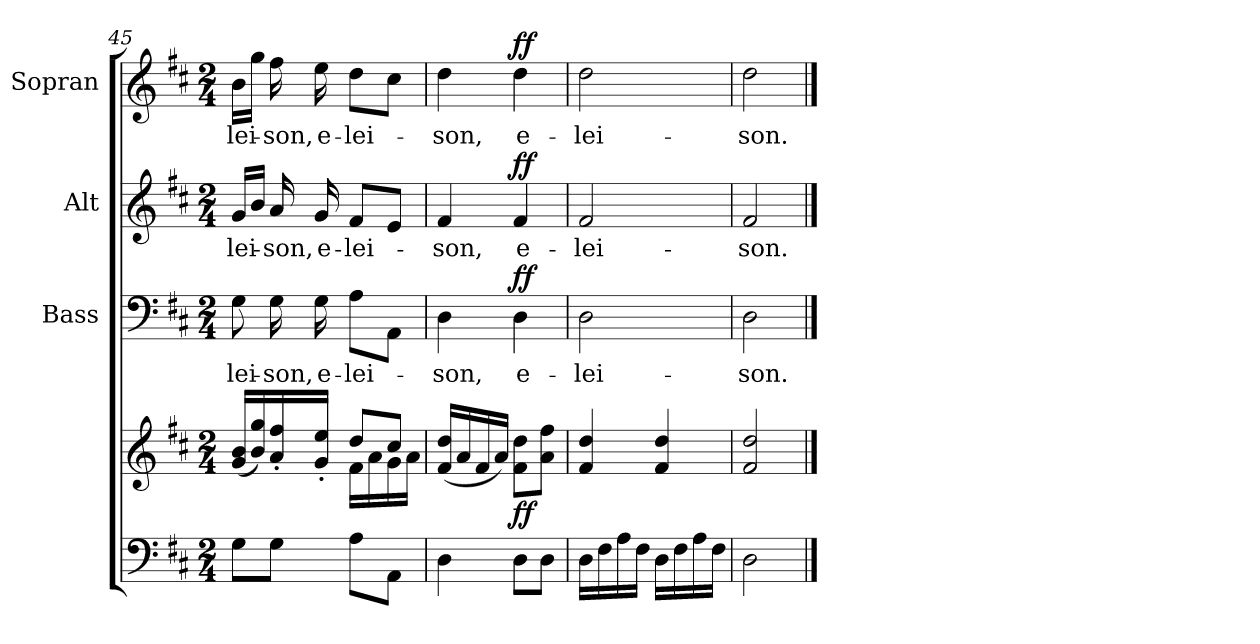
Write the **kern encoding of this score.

**kern	**kern	**dynam	**kern	**text	**dynam	**kern	**text	**dynam	**kern	**text	**dynam
*part4	*part4	*part4	*part3	*part3	*part3	*part2	*part2	*part2	*part1	*part1	*part1
*staff5	*staff4	*staff4/5	*staff3	*staff3	*staff3	*staff2	*staff2	*staff2	*staff1	*staff1	*staff1
*	*	*	*I"Bass	*	*	*I"Alt	*	*	*I"Sopran	*	*
*	*	*	*I'B.	*	*	*I'A.	*	*	*I'S.	*	*
*clefF4	*clefG2	*	*clefF4	*	*	*clefG2	*	*	*clefG2	*	*
*k[f#c#]	*k[f#c#]	*	*k[f#c#]	*	*	*k[f#c#]	*	*	*k[f#c#]	*	*
*D:	*D:	*	*D:	*	*	*D:	*	*	*D:	*	*
*M2/4	*M2/4	*	*M2/4	*	*	*M2/4	*	*	*M2/4	*	*
=45	=45	=45	=45	=45	=45	=45	=45	=45	=45	=45	=45
*	*^	*	*	*	*	*	*	*	*	*	*
!	!	!	!	!	!LO:LY:b	!	!	!LO:LY:b	!	!	!LO:LY:b	!
8G\L	(<16g/ 16b/LL	4ryy	.	8G\	-lei-	.	16g/LL	-lei-	.	16b\LL	-lei-	.
.	16b/ 16gg/)	.	.	.	.	.	16b/JJ	.	.	16gg\JJ	.	.
!	!	!	!	!	!LO:LY:b	!	!	!LO:LY:b	!	!	!LO:LY:b	!
8G\J	16a/'< 16ff#/'<	.	.	16G\	-son,	.	16a/	-son,	.	16ff#\	-son,	.
!	!	!	!	!	!LO:LY:b	!	!	!LO:LY:b	!	!	!LO:LY:b	!
.	16g/'< 16ee/'<JJ	.	.	16G\	e-	.	16g/	e-	.	16ee\	e-	.
!	!	!	!	!	!LO:LY:b	!	!	!LO:LY:b	!	!	!LO:LY:b	!
8A\L	8dd/L	16f#\LL	.	8A\L	-lei-	.	8f#/L	-lei-	.	8dd\L	-lei-	.
.	.	16a\	.	.	.	.	.	.	.	.	.	.
8AA\J	8cc#/J	16g\	.	8AA\J	.	.	8e/J	.	.	8cc#\J	.	.
.	.	16a\JJ	.	.	.	.	.	.	.	.	.	.
=46	=46	=46	=46	=46	=46	=46	=46	=46	=46	=46	=46	=46
!	!	!	!	!	!LO:LY:b	!	!	!LO:LY:b	!	!	!LO:LY:b	!
*	*v	*v	*	*	*	*	*	*	*	*	*	*
4D\	(<16f#/ 16dd/LL	.	4D\	-son,	.	4f#/	-son,	.	4dd\	-son,	.
.	16a/	.	.	.	.	.	.	.	.	.	.
.	16f#/	.	.	.	.	.	.	.	.	.	.
.	16a/JJ)	.	.	.	.	.	.	.	.	.	.
!	!	!LO:DY:b	!	!LO:LY:b	!LO:DY:a	!	!LO:LY:b	!LO:DY:a	!	!LO:LY:b	!LO:DY:a
8D\L	8f#\ 8dd\L	ff	4D\	e-	ff	4f#/	e-	ff	4dd\	e-	ff
8D\J	8a\ 8ff#\J	.	.	.	.	.	.	.	.	.	.
=47	=47	=47	=47	=47	=47	=47	=47	=47	=47	=47	=47
!	!	!	!	!LO:LY:b	!	!	!LO:LY:b	!	!	!LO:LY:b	!
16D\LL	4f#/ 4dd/	.	2D\	-lei-	.	2f#/	-lei-	.	2dd\	-lei-	.
16F#\	.	.	.	.	.	.	.	.	.	.	.
16A\	.	.	.	.	.	.	.	.	.	.	.
16F#\JJ	.	.	.	.	.	.	.	.	.	.	.
16D\LL	4f#/ 4dd/	.	.	.	.	.	.	.	.	.	.
16F#\	.	.	.	.	.	.	.	.	.	.	.
16A\	.	.	.	.	.	.	.	.	.	.	.
16F#\JJ	.	.	.	.	.	.	.	.	.	.	.
=48	=48	=48	=48	=48	=48	=48	=48	=48	=48	=48	=48
!	!	!	!	!LO:LY:b	!	!	!LO:LY:b	!	!	!LO:LY:b	!
2D\	2f#/ 2dd/	.	2D\	-son.	.	2f#/	-son.	.	2dd\	-son.	.
==	==	==	==	==	==	==	==	==	==	==	==
*-	*-	*-	*-	*-	*-	*-	*-	*-	*-	*-	*-
